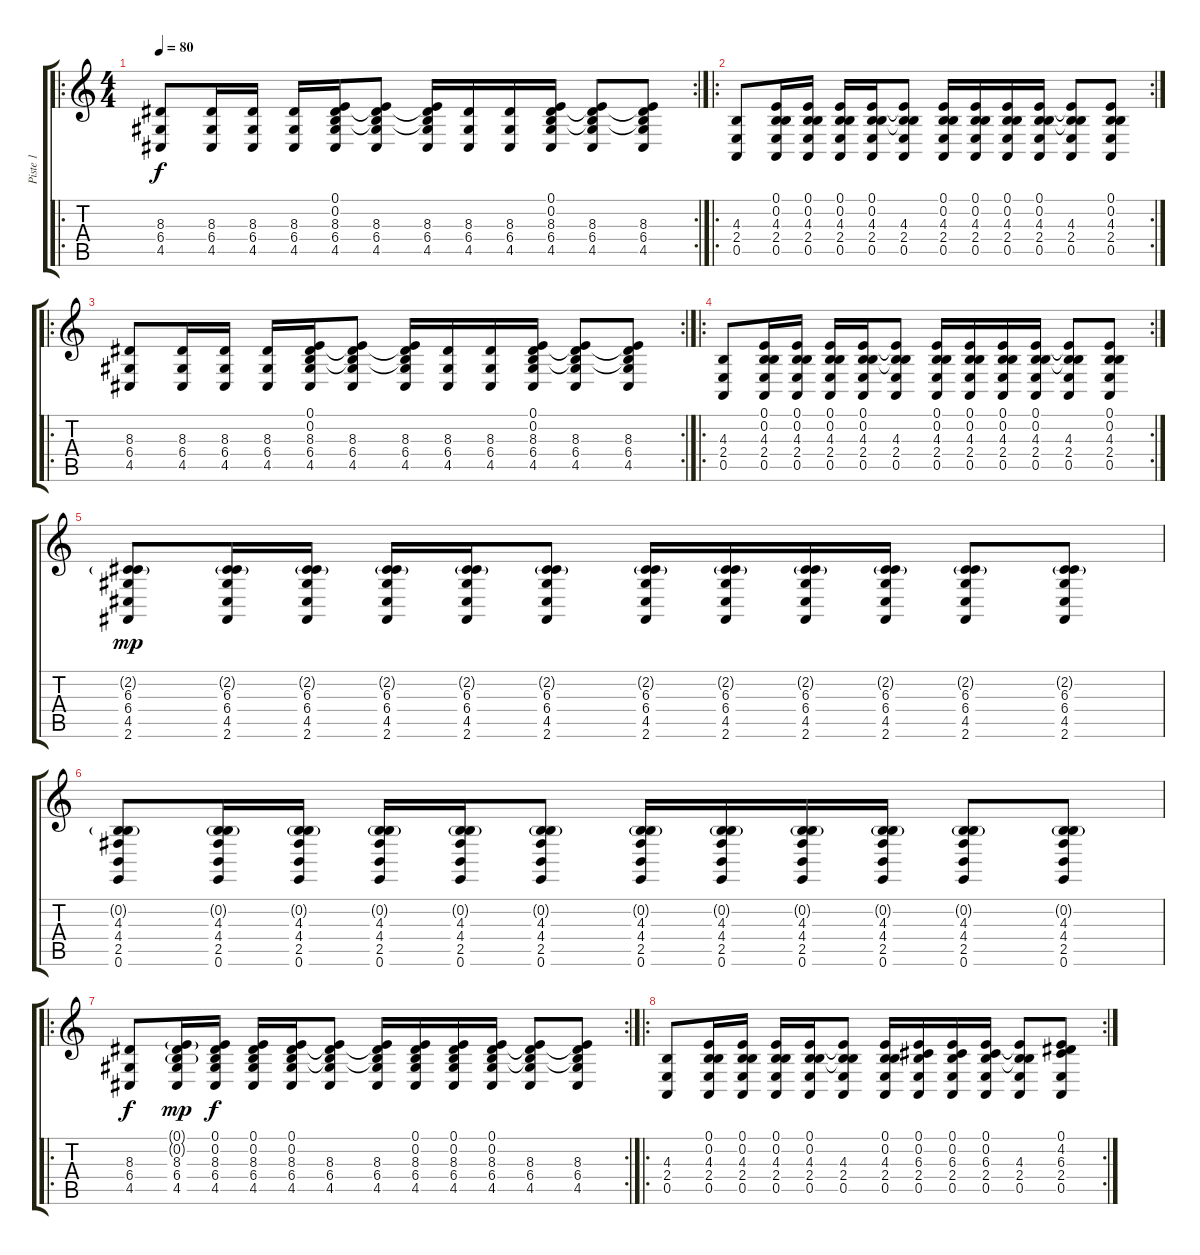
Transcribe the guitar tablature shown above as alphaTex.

\track ("Piste 1" "Piste 1") {instrument fx4atmosphere}
\staff {score tabs}
\tuning (E4 B3 G3 D3 A2 E2) {hide}
\ro
\rc 2
\ts (4 4)
\tempo 80
\clef g2
\ks c
(8.3 6.4 4.5).8{dy f volume 8} (8.3 6.4 4.5).16 (8.3 6.4 4.5).16 (8.3 6.4 4.5).16 (0.1 0.2 8.3 6.4 4.5).16 (0.1{t} 0.2{t} 8.3 6.4 4.5).8 (0.1{t} 0.2{t} 8.3 6.4 4.5).16 (8.3 6.4 4.5).16 (8.3 6.4 4.5).16 (0.1 0.2 8.3 6.4 4.5).16 (0.1{t} 0.2{t} 8.3 6.4 4.5).8 (0.1{t} 0.2{t} 8.3 6.4 4.5).8 |
\ro
\rc 2
(4.3 2.4 0.5).8{volume 8} (0.1 0.2 4.3 2.4 0.5).16 (0.1 0.2 4.3 2.4 0.5).16 (0.1 0.2 4.3 2.4 0.5).16 (0.1 0.2 4.3 2.4 0.5).16 (0.1{t} 0.2{t} 4.3 2.4 0.5).8 (0.1 0.2 4.3 2.4 0.5).16 (0.1 0.2 4.3 2.4 0.5).16 (0.1 0.2 4.3 2.4 0.5).16 (0.1 0.2 4.3 2.4 0.5).16 (0.1{t} 0.2{t} 4.3 2.4 0.5).8 (0.1 0.2 4.3 2.4 0.5).8 |
\ro
\rc 2
(8.3 6.4 4.5).8{volume 8} (8.3 6.4 4.5).16 (8.3 6.4 4.5).16 (8.3 6.4 4.5).16 (0.1 0.2 8.3 6.4 4.5).16 (0.1{t} 0.2{t} 8.3 6.4 4.5).8 (0.1{t} 0.2{t} 8.3 6.4 4.5).16 (8.3 6.4 4.5).16 (8.3 6.4 4.5).16 (0.1 0.2 8.3 6.4 4.5).16 (0.1{t} 0.2{t} 8.3 6.4 4.5).8 (0.1{t} 0.2{t} 8.3 6.4 4.5).8 |
\ro
\rc 2
(4.3 2.4 0.5).8{volume 8} (0.1 0.2 4.3 2.4 0.5).16 (0.1 0.2 4.3 2.4 0.5).16 (0.1 0.2 4.3 2.4 0.5).16 (0.1 0.2 4.3 2.4 0.5).16 (0.1{t} 0.2{t} 4.3 2.4 0.5).8 (0.1 0.2 4.3 2.4 0.5).16 (0.1 0.2 4.3 2.4 0.5).16 (0.1 0.2 4.3 2.4 0.5).16 (0.1 0.2 4.3 2.4 0.5).16 (0.1{t} 0.2{t} 4.3 2.4 0.5).8 (0.1 0.2 4.3 2.4 0.5).8 |
(2.2{g} 6.3 6.4 4.5 2.6).8{dy mp volume 13 instrument fx4atmosphere} (2.2{g} 6.3 6.4 4.5 2.6).16 (2.2{g} 6.3 6.4 4.5 2.6).16 (2.2{g} 6.3 6.4 4.5 2.6).16 (2.2{g} 6.3 6.4 4.5 2.6).16 (2.2{g} 6.3 6.4 4.5 2.6).8 (2.2{g} 6.3 6.4 4.5 2.6).16 (2.2{g} 6.3 6.4 4.5 2.6).16 (2.2{g} 6.3 6.4 4.5 2.6).16 (2.2{g} 6.3 6.4 4.5 2.6).16 (2.2{g} 6.3 6.4 4.5 2.6).8 (2.2{g} 6.3 6.4 4.5 2.6).8 |
(0.2{g} 4.3 4.4 2.5 0.6).8 (0.2{g} 4.3 4.4 2.5 0.6).16 (0.2{g} 4.3 4.4 2.5 0.6).16 (0.2{g} 4.3 4.4 2.5 0.6).16 (0.2{g} 4.3 4.4 2.5 0.6).16 (0.2{g} 4.3 4.4 2.5 0.6).8 (0.2{g} 4.3 4.4 2.5 0.6).16 (0.2{g} 4.3 4.4 2.5 0.6).16 (0.2{g} 4.3 4.4 2.5 0.6).16 (0.2{g} 4.3 4.4 2.5 0.6).16 (0.2{g} 4.3 4.4 2.5 0.6).8 (0.2{g} 4.3 4.4 2.5 0.6).8 |
\ro
\rc 2
(8.3 6.4 4.5).8{dy f} (0.1{g} 0.2{g} 8.3 6.4 4.5).16{dy mp} (0.1 0.2 8.3 6.4 4.5).16{dy f} (0.1 0.2 8.3 6.4 4.5).16 (0.1 0.2 8.3 6.4 4.5).16 (0.1{t} 0.2{t} 8.3 6.4 4.5).8 (0.1{t} 0.2{t} 8.3 6.4 4.5).16 (0.1 0.2 8.3 6.4 4.5).16 (0.1 0.2 8.3 6.4 4.5).16 (0.1 0.2 8.3 6.4 4.5).16 (0.1{t} 0.2{t} 8.3 6.4 4.5).8 (0.1{t} 0.2{t} 8.3 6.4 4.5).8 |
\ro
\rc 2
(4.3 2.4 0.5).8 (0.1 0.2 4.3 2.4 0.5).16 (0.1 0.2 4.3 2.4 0.5).16 (0.1 0.2 4.3 2.4 0.5).16 (0.1 0.2 4.3 2.4 0.5).16 (0.1{t} 0.2{t} 4.3 2.4 0.5).8 (0.1 0.2 4.3 2.4 0.5).16 (0.1 0.2 6.3 2.4 0.5).16 (0.1 0.2 6.3 2.4 0.5).16 (0.1 0.2 6.3 2.4 0.5).16 (0.1{t} 0.2{t} 4.3 2.4 0.5).8 (0.1 4.2 6.3 2.4 0.5).8
